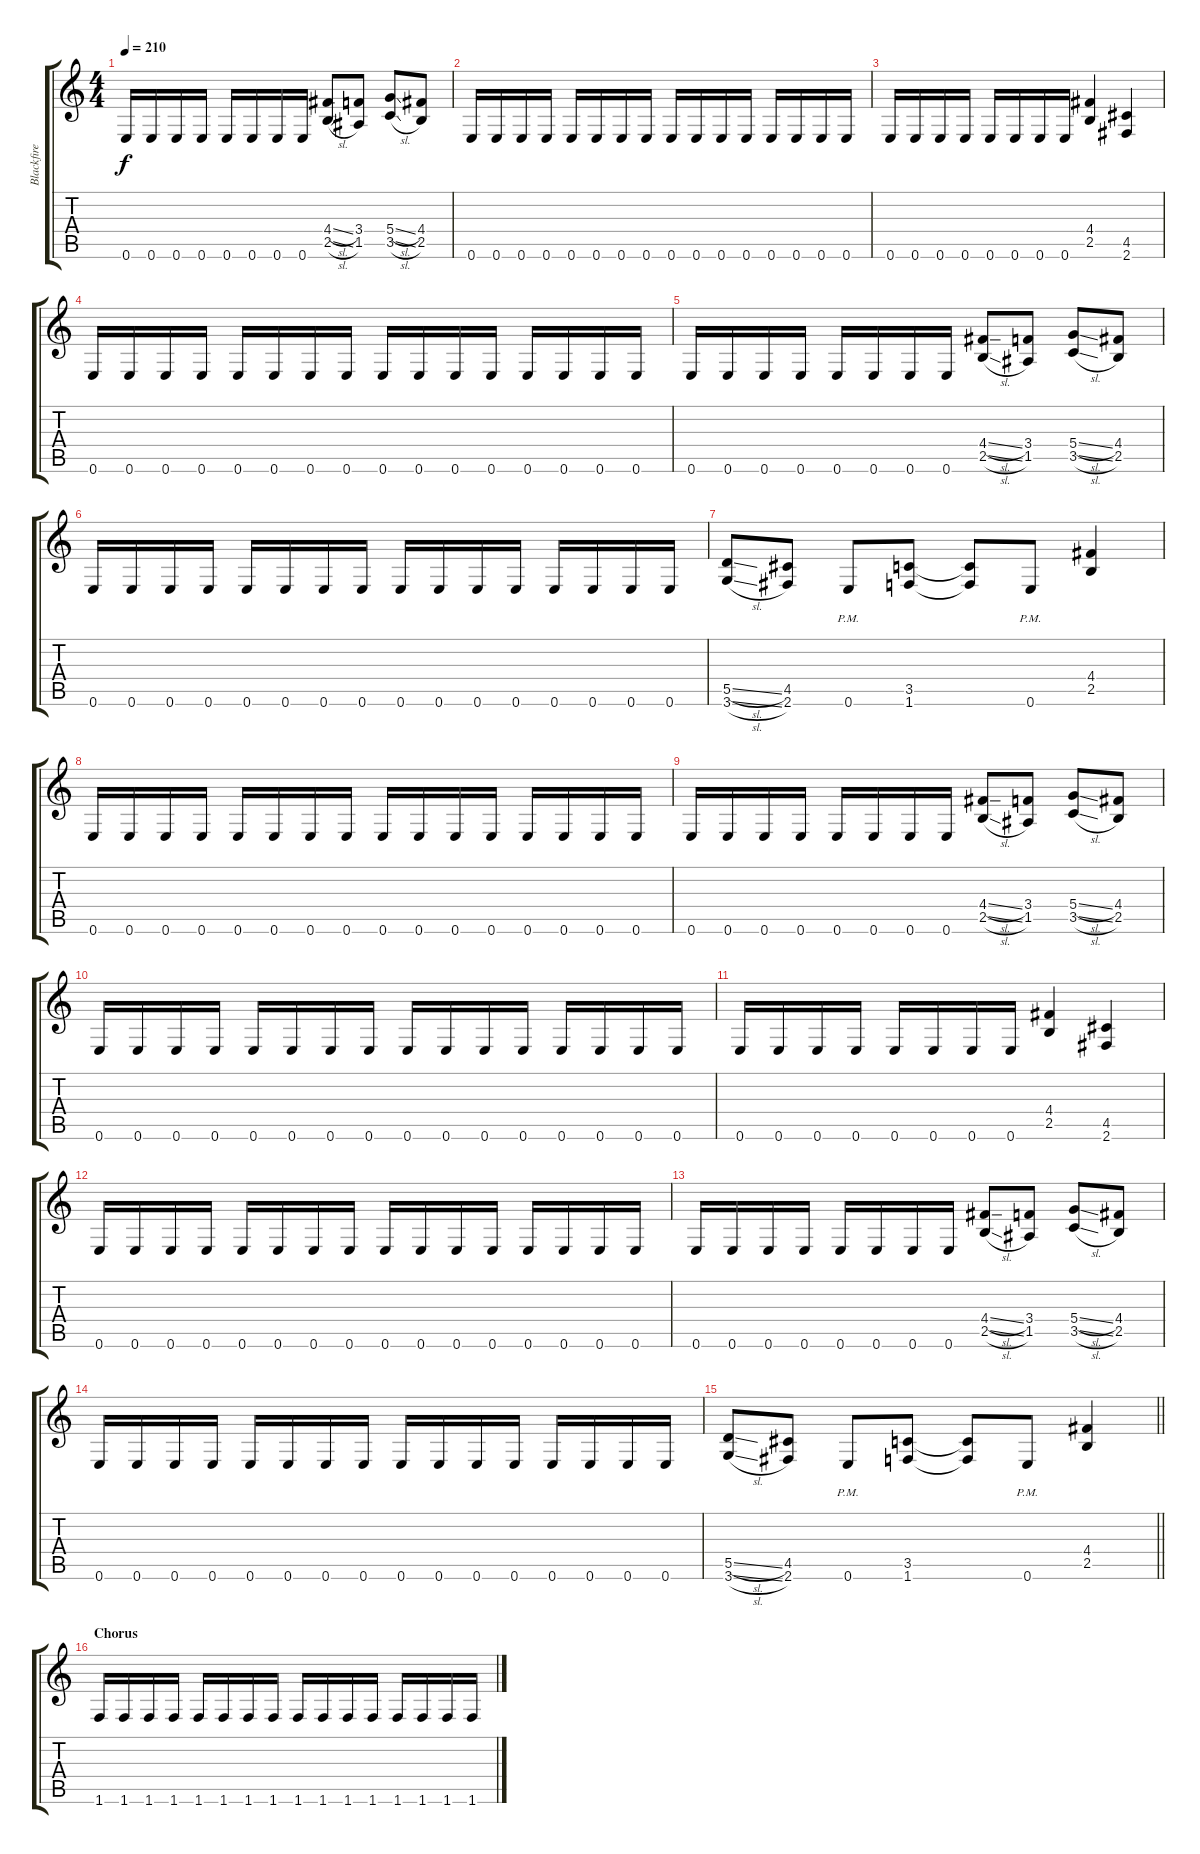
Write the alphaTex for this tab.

\track ("Blackfire (r)" "Blackfire ") {instrument distortionguitar}
\staff {score tabs}
\tuning (E4 B3 G3 D3 A2 E2) {hide}
\ts (4 4)
\tempo 210
\clef g2
\ks c
0.6.16{dy f} 0.6.16 0.6.16 0.6.16 0.6.16 0.6.16 0.6.16 0.6.16 (4.4{sl} 2.5{sl}).8 (3.4 1.5).8 (5.4{sl} 3.5{sl}).8 (4.4 2.5).8 |
0.6.16 0.6.16 0.6.16 0.6.16 0.6.16 0.6.16 0.6.16 0.6.16 0.6.16 0.6.16 0.6.16 0.6.16 0.6.16 0.6.16 0.6.16 0.6.16 |
0.6.16 0.6.16 0.6.16 0.6.16 0.6.16 0.6.16 0.6.16 0.6.16 (4.4 2.5).4 (4.5 2.6).4 |
0.6.16 0.6.16 0.6.16 0.6.16 0.6.16 0.6.16 0.6.16 0.6.16 0.6.16 0.6.16 0.6.16 0.6.16 0.6.16 0.6.16 0.6.16 0.6.16 |
0.6.16 0.6.16 0.6.16 0.6.16 0.6.16 0.6.16 0.6.16 0.6.16 (4.4{sl} 2.5{sl}).8 (3.4 1.5).8 (5.4{sl} 3.5{sl}).8 (4.4 2.5).8 |
0.6.16 0.6.16 0.6.16 0.6.16 0.6.16 0.6.16 0.6.16 0.6.16 0.6.16 0.6.16 0.6.16 0.6.16 0.6.16 0.6.16 0.6.16 0.6.16 |
(5.5{sl} 3.6{sl}).8 (4.5 2.6).8 0.6{pm}.8 (3.5 1.6).8 (3.5{t} 1.6{t}).8 0.6{pm}.8 (4.4 2.5).4 |
0.6.16 0.6.16 0.6.16 0.6.16 0.6.16 0.6.16 0.6.16 0.6.16 0.6.16 0.6.16 0.6.16 0.6.16 0.6.16 0.6.16 0.6.16 0.6.16 |
0.6.16 0.6.16 0.6.16 0.6.16 0.6.16 0.6.16 0.6.16 0.6.16 (4.4{sl} 2.5{sl}).8 (3.4 1.5).8 (5.4{sl} 3.5{sl}).8 (4.4 2.5).8 |
0.6.16 0.6.16 0.6.16 0.6.16 0.6.16 0.6.16 0.6.16 0.6.16 0.6.16 0.6.16 0.6.16 0.6.16 0.6.16 0.6.16 0.6.16 0.6.16 |
0.6.16 0.6.16 0.6.16 0.6.16 0.6.16 0.6.16 0.6.16 0.6.16 (4.4 2.5).4 (4.5 2.6).4 |
0.6.16 0.6.16 0.6.16 0.6.16 0.6.16 0.6.16 0.6.16 0.6.16 0.6.16 0.6.16 0.6.16 0.6.16 0.6.16 0.6.16 0.6.16 0.6.16 |
0.6.16 0.6.16 0.6.16 0.6.16 0.6.16 0.6.16 0.6.16 0.6.16 (4.4{sl} 2.5{sl}).8 (3.4 1.5).8 (5.4{sl} 3.5{sl}).8 (4.4 2.5).8 |
0.6.16 0.6.16 0.6.16 0.6.16 0.6.16 0.6.16 0.6.16 0.6.16 0.6.16 0.6.16 0.6.16 0.6.16 0.6.16 0.6.16 0.6.16 0.6.16 |
\barLineRight lightlight
(5.5{sl} 3.6{sl}).8 (4.5 2.6).8 0.6{pm}.8 (3.5 1.6).8 (3.5{t} 1.6{t}).8 0.6{pm}.8 (4.4 2.5).4 |
\section ("" "Chorus")
1.6.16 1.6.16 1.6.16 1.6.16 1.6.16 1.6.16 1.6.16 1.6.16 1.6.16 1.6.16 1.6.16 1.6.16 1.6.16 1.6.16 1.6.16 1.6.16
